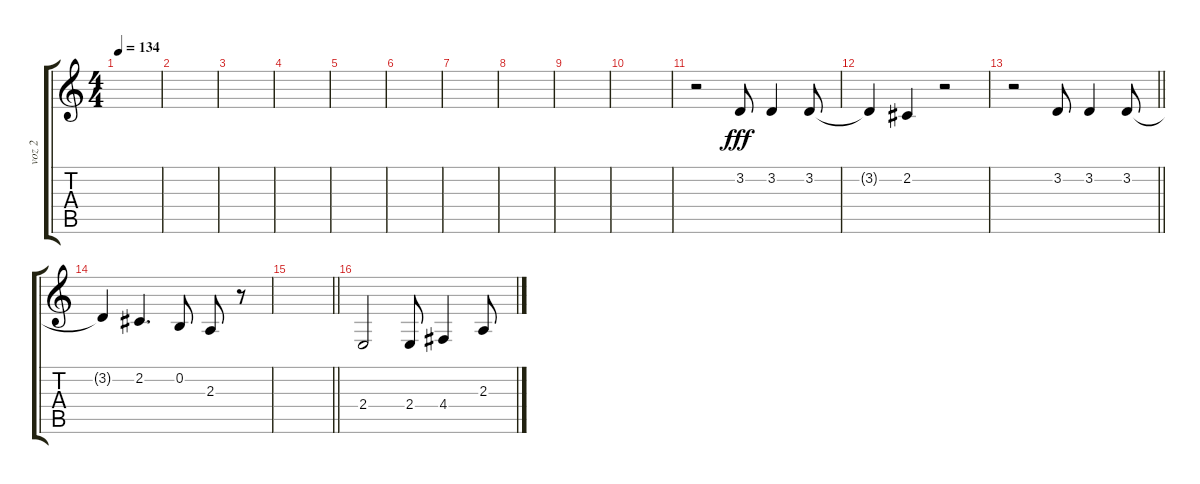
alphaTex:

\track ("voz 2" "voz 2") {instrument flute}
\staff {score tabs}
\tuning (E4 B3 G3 D3 A2 E2) {hide}
\ts (4 4)
\tempo 134
\clef g2
\ks c
|
|
|
|
|
|
|
|
|
|
r.2 3.2.8{dy fff} 3.2.4 3.2.8 |
3.2{t}.4 2.2.4 r.2 |
\barLineRight lightlight
r.2 3.2.8 3.2.4 3.2.8 |
3.2{t}.4 2.2.4{d} 0.2.8 2.3.8 r.8 |
\barLineRight lightlight
|
2.4.2 2.4.8 4.4.4 2.3.8
